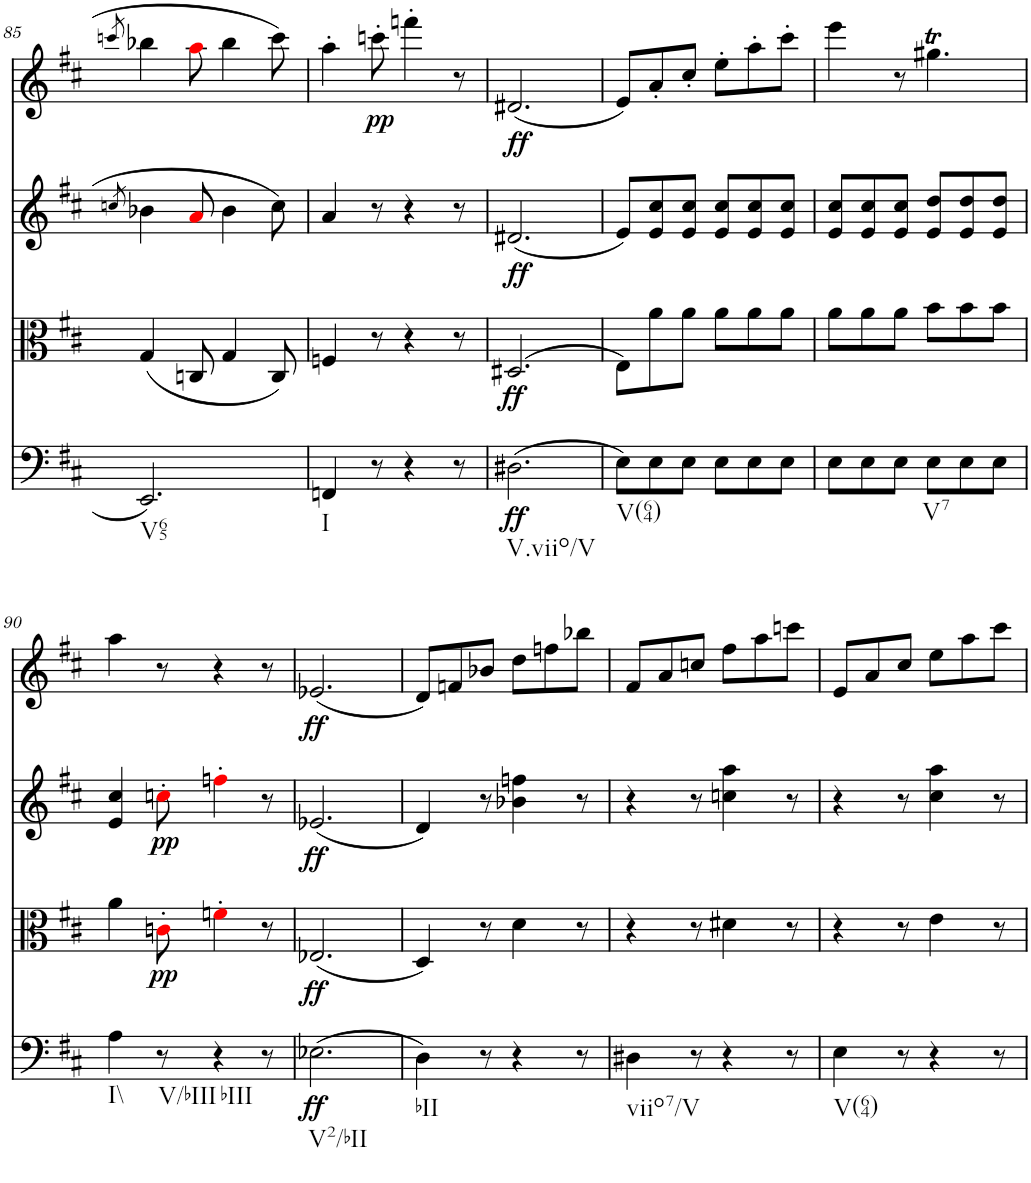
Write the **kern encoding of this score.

**kern	**dynam	**kern	**dynam	**kern	**dynam	**kern	**dynam
*part4	*part4	*part3	*part3	*part2	*part2	*part1	*part1
*staff4	*staff4	*staff3	*staff3	*staff2	*staff2	*staff1	*staff1
*I"Violoncello	*	*I"Viola	*	*I"Violin II	*	*I"Violin I	*
*I'Vc	*	*I'Vla	*	*I'Vln	*	*I'Vln	*
!!LO:PB:g=z
*clefF4	*	*clefC3	*	*clefG2	*	*clefG2	*
*k[f#c#]	*	*k[f#c#]	*	*k[f#c#]	*	*k[f#c#]	*
*M6/8	*	*M6/8	*	*M6/8	*	*M6/8	*
=85	=85	=85	=85	=85	=85	=85	=85
.	.	.	.	8qccn/	.	8qcccn/	.
!LO:TX:b:t=V65	!	!	!	!	!	!	!
2.EE/	.	(4G/	.	4b-X\	.	4bb-X\	.
.	.	8Cn/	.	8ai/	.	8aai\	.
.	.	4G/	.	4b-\	.	4bb-\	.
.	.	8C/)	.	8cc\	.	8ccc\	.
=86	=86	=86	=86	=86	=86	=86	=86
!LO:TX:b:t=I	!	!	!	!	!	!	!
4FFn/	.	4Fn/	.	4a/	.	4aa'\	.
!	!	!	!	!	!	!	!LO:DY:b
8r	.	8r	.	8r	.	8cccn'\	pp
4r	.	4r	.	4r	.	4fffn'\	.
8r	.	8r	.	8r	.	8r	.
=87	=87	=87	=87	=87	=87	=87	=87
!LO:TX:b:t=V.viio/V	!	!	!	!	!	!	!
!	!LO:DY:b	!	!LO:DY:b	!	!LO:DY:b	!	!LO:DY:b
(2.D#X\	ff	(2.D#X/	ff	(2.d#X/	ff	(2.d#X/	ff
=88	=88	=88	=88	=88	=88	=88	=88
!LO:TX:b:t=V(64)	!	!	!	!	!	!	!
8E\L)	.	8E\L)	.	8e/L)	.	8e/L)	.
8E\	.	8a\	.	8e/ 8cc#/	.	8a'/	.
8E\J	.	8a\J	.	8e/ 8cc#/J	.	8cc#'/J	.
8E\L	.	8a\L	.	8e/ 8cc#/L	.	8ee'\L	.
8E\	.	8a\	.	8e/ 8cc#/	.	8aa'\	.
8E\J	.	8a\J	.	8e/ 8cc#/J	.	8ccc#'\J	.
=89	=89	=89	=89	=89	=89	=89	=89
8E\L	.	8a\L	.	8e/ 8cc#/L	.	4eee\	.
8E\	.	8a\	.	8e/ 8cc#/	.	.	.
8E\J	.	8a\J	.	8e/ 8cc#/J	.	8r	.
!LO:TX:b:t=V7	!	!	!	!	!	!	!
8E\L	.	8b\L	.	8e/ 8dd/L	.	4.gg#Xt\	.
8E\	.	8b\	.	8e/ 8dd/	.	.	.
8E\J	.	8b\J	.	8e/ 8dd/J	.	.	.
!!LO:LB:g=z
=90	=90	=90	=90	=90	=90	=90	=90
!LO:TX:b:t=I\\	!	!	!	!	!	!	!
4A\	.	4a\	.	4e/ 4cc#/	.	4aa\	.
!LO:TX:b:t=V/bIII	!	!	!	!	!	!	!
!	!	!	!LO:DY:b	!	!LO:DY:b	!	!
8r	.	8cn'i\	pp	8ccn'i\	pp	8r	.
!LO:TX:b:t=bIII	!	!	!	!	!	!	!
4r	.	4fn'i\	.	4ffn'i\	.	4r	.
8r	.	8r	.	8r	.	8r	.
=91	=91	=91	=91	=91	=91	=91	=91
!LO:TX:b:t=V2/bII	!	!	!	!	!	!	!
!	!LO:DY:b	!	!LO:DY:b	!	!LO:DY:b	!	!LO:DY:b
(2.E-X\	ff	(2.E-X/	ff	(2.e-X/	ff	(2.e-X/	ff
=92	=92	=92	=92	=92	=92	=92	=92
!LO:TX:b:t=bII	!	!	!	!	!	!	!
4D\)	.	4D/)	.	4d/)	.	8d/L)	.
.	.	.	.	.	.	8fn/	.
8r	.	8r	.	8r	.	8b-X/J	.
4r	.	4d\	.	4b-X\ 4ffn\	.	8dd\L	.
.	.	.	.	.	.	8ffn\	.
8r	.	8r	.	8r	.	8bb-X\J	.
=93	=93	=93	=93	=93	=93	=93	=93
!LO:TX:b:t=viio7/V	!	!	!	!	!	!	!
4D#X\	.	4r	.	4r	.	8f#/L	.
.	.	.	.	.	.	8a/	.
8r	.	8r	.	8r	.	8ccn/J	.
4r	.	4d#X\	.	4ccn\ 4aa\	.	8ff#\L	.
.	.	.	.	.	.	8aa\	.
8r	.	8r	.	8r	.	8cccn\J	.
=94	=94	=94	=94	=94	=94	=94	=94
!LO:TX:b:t=V(64)	!	!	!	!	!	!	!
4E\	.	4r	.	4r	.	8e/L	.
.	.	.	.	.	.	8a/	.
8r	.	8r	.	8r	.	8cc#/J	.
4r	.	4e\	.	4cc#\ 4aa\	.	8ee\L	.
.	.	.	.	.	.	8aa\	.
8r	.	8r	.	8r	.	8ccc#\J	.
=	=	=	=	=	=	=	=
*-	*-	*-	*-	*-	*-	*-	*-
